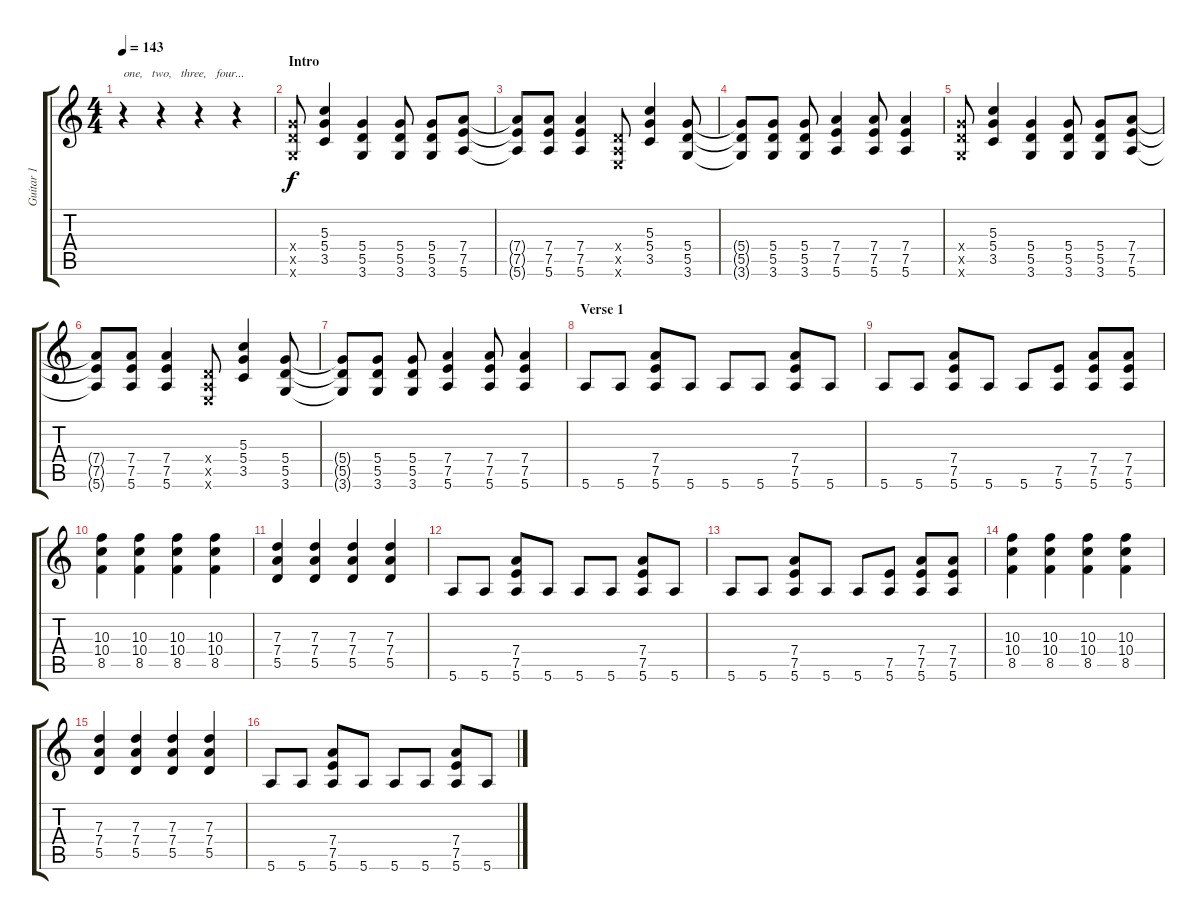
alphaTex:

\track ("Guitar 1" "Guitar 1") {instrument overdrivenguitar}
\staff {score tabs}
\tuning (E4 B3 G3 D3 A2 E2) {hide}
\ts (4 4)
\tempo 143
\clef g2
\ks c
r.4{txt "one,   two,   three,   four..." dy f instrument overdrivenguitar} r.4 r.4 r.4 |
\section ("" "Intro")
(5.4{x} 5.5{x} 3.6{x}).8 (5.3 5.4 3.5).4 (5.4 5.5 3.6).4 (5.4 5.5 3.6).8 (5.4 5.5 3.6).8 (7.4 7.5 5.6).8 |
(7.4{t} 7.5{t} 5.6{t}).8 (7.4 7.5 5.6).8 (7.4 7.5 5.6).4 (0.4{x} 0.5{x} 0.6{x}).8 (5.3 5.4 3.5).4 (5.4 5.5 3.6).8 |
(5.4{t} 5.5{t} 3.6{t}).8 (5.4 5.5 3.6).8 (5.4 5.5 3.6).8 (7.4 7.5 5.6).4 (7.4 7.5 5.6).8 (7.4 7.5 5.6).4 |
(5.4{x} 5.5{x} 3.6{x}).8 (5.3 5.4 3.5).4 (5.4 5.5 3.6).4 (5.4 5.5 3.6).8 (5.4 5.5 3.6).8 (7.4 7.5 5.6).8 |
(7.4{t} 7.5{t} 5.6{t}).8 (7.4 7.5 5.6).8 (7.4 7.5 5.6).4 (0.4{x} 0.5{x} 0.6{x}).8 (5.3 5.4 3.5).4 (5.4 5.5 3.6).8 |
(5.4{t} 5.5{t} 3.6{t}).8 (5.4 5.5 3.6).8 (5.4 5.5 3.6).8 (7.4 7.5 5.6).4 (7.4 7.5 5.6).8 (7.4 7.5 5.6).4 |
\section ("" "Verse 1")
5.6.8 5.6.8 (7.4 7.5 5.6).8 5.6.8 5.6.8 5.6.8 (7.4 7.5 5.6).8 5.6.8 |
5.6.8 5.6.8 (7.4 7.5 5.6).8 5.6.8 5.6.8 (7.5 5.6).8 (7.4 7.5 5.6).8 (7.4 7.5 5.6).8 |
(10.3 10.4 8.5).4 (10.3 10.4 8.5).4 (10.3 10.4 8.5).4 (10.3 10.4 8.5).4 |
(7.3 7.4 5.5).4 (7.3 7.4 5.5).4 (7.3 7.4 5.5).4 (7.3 7.4 5.5).4 |
5.6.8 5.6.8 (7.4 7.5 5.6).8 5.6.8 5.6.8 5.6.8 (7.4 7.5 5.6).8 5.6.8 |
5.6.8 5.6.8 (7.4 7.5 5.6).8 5.6.8 5.6.8 (7.5 5.6).8 (7.4 7.5 5.6).8 (7.4 7.5 5.6).8 |
(10.3 10.4 8.5).4 (10.3 10.4 8.5).4 (10.3 10.4 8.5).4 (10.3 10.4 8.5).4 |
(7.3 7.4 5.5).4 (7.3 7.4 5.5).4 (7.3 7.4 5.5).4 (7.3 7.4 5.5).4 |
5.6.8 5.6.8 (7.4 7.5 5.6).8 5.6.8 5.6.8 5.6.8 (7.4 7.5 5.6).8 5.6.8
